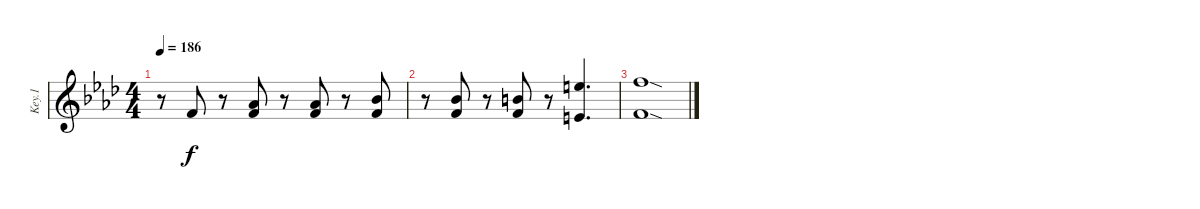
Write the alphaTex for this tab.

\track ("Key.1" "Key.1") {instrument lead1square}
\staff {score}
\tuning (E4 B3 G3 D3 A2 E2) {hide}
\ts (4 4)
\tempo 186
\clef g2
\ks ab
r.8{dy f} 1.1.8 r.8 (1.1 9.2).8 r.8 (4.1 6.2).8 r.8 (1.1 11.2).8 |
r.8 (6.1 6.2).8 r.8 (1.1 12.2).8 r.8 (12.1 5.2).4{d} |
(1.1{sod} 18.2{sod}).1
